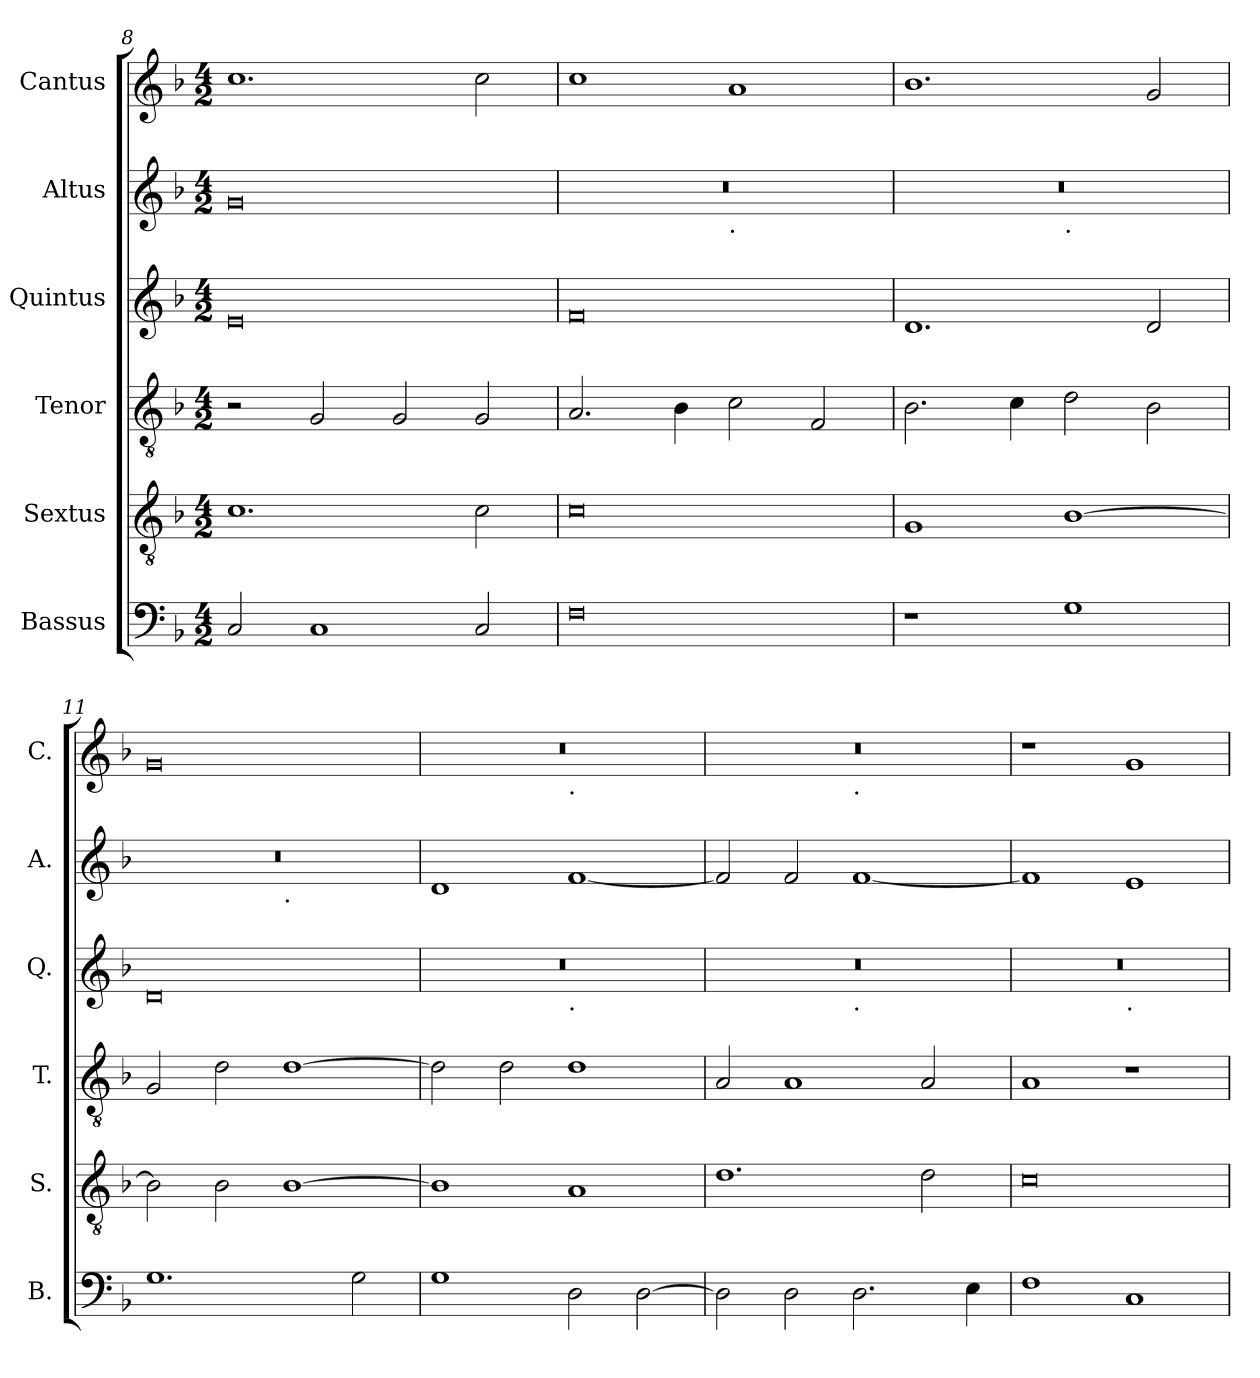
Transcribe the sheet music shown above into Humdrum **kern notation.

**kern	**kern	**kern	**kern	**kern	**kern
*part6	*part5	*part4	*part3	*part2	*part1
*staff6	*staff5	*staff4	*staff3	*staff2	*staff1
*I"Bassus	*I"Sextus	*I"Tenor	*I"Quintus	*I"Altus	*I"Cantus
*I'B.	*I'S.	*I'T.	*I'Q.	*I'A.	*I'C.
*clefF4	*clefGv2	*clefGv2	*clefG2	*clefG2	*clefG2
*k[b-]	*k[b-]	*k[b-]	*k[b-]	*k[b-]	*k[b-]
*M4/2	*M4/2	*M4/2	*M4/2	*M4/2	*M4/2
=8	=8	=8	=8	=8	=8
2C/	1.c	2r	0e	0g	1.cc
1C	.	2G/	.	.	.
.	.	2G/	.	.	.
2C/	2c\	2G/	.	.	2cc\
=9	=9	=9	=9	=9	=9
*	*	*	*	*^	*
0F	0c	2.A/	0f	0r	1ryy	1cc
.	.	4B-\	.	.	.	.
!	!	!	!	!	!LO:TX:b:t=.	!
.	.	2c\	.	.	1ryy	1a
.	.	2F/	.	.	.	.
!!LO:LB:g=z
=10	=10	=10	=10	=10	=10	=10
1r	1G	2.B-\	1.d	0r	1ryy	1.b-
.	.	4c\	.	.	.	.
!	!	!	!	!	!LO:TX:b:t=.	!
1G	[1B-	2d\	.	.	1ryy	.
.	.	2B-\	2d/	.	.	2g/
=11	=11	=11	=11	=11	=11	=11
1.G	2B-\]	2G/	0d	0r	1ryy	0g
.	2B-\	2d\	.	.	.	.
!	!	!	!	!	!LO:TX:b:t=.	!
.	[1B-	[1d	.	.	1ryy	.
2G\	.	.	.	.	.	.
*	*	*	*	*v	*v	*
=12	=12	=12	=12	=12	=12
*	*	*	*^	*	*^
1G	1B-]	2d\]	0r	1ryy	1d	0r	1ryy
.	.	2d\	.	.	.	.	.
!	!	!	!	!	!	!	!LO:TX:b:t=.
!	!	!	!	!LO:TX:b:t=.	!	!	!
2D\	1A	1d	.	1ryy	[1f	.	1ryy
[2D\	.	.	.	.	.	.	.
=13	=13	=13	=13	=13	=13	=13	=13
2D\]	1.d	2A/	0r	1ryy	2f/]	0r	1ryy
2D\	.	1A	.	.	2f/	.	.
!	!	!	!	!	!	!	!LO:TX:b:t=.
!	!	!	!	!LO:TX:b:t=.	!	!	!
2.D\	.	.	.	1ryy	[1f	.	1ryy
.	2d\	2A/	.	.	.	.	.
4E\	.	.	.	.	.	.	.
*	*	*	*	*	*	*v	*v
=14	=14	=14	=14	=14	=14	=14
1F	0c	1A	0r	1ryy	1f]	1r
!	!	!	!	!LO:TX:b:t=.	!	!
1C	.	1r	.	1ryy	1e	1g
*	*	*	*v	*v	*	*
=	=	=	=	=	=
*-	*-	*-	*-	*-	*-
